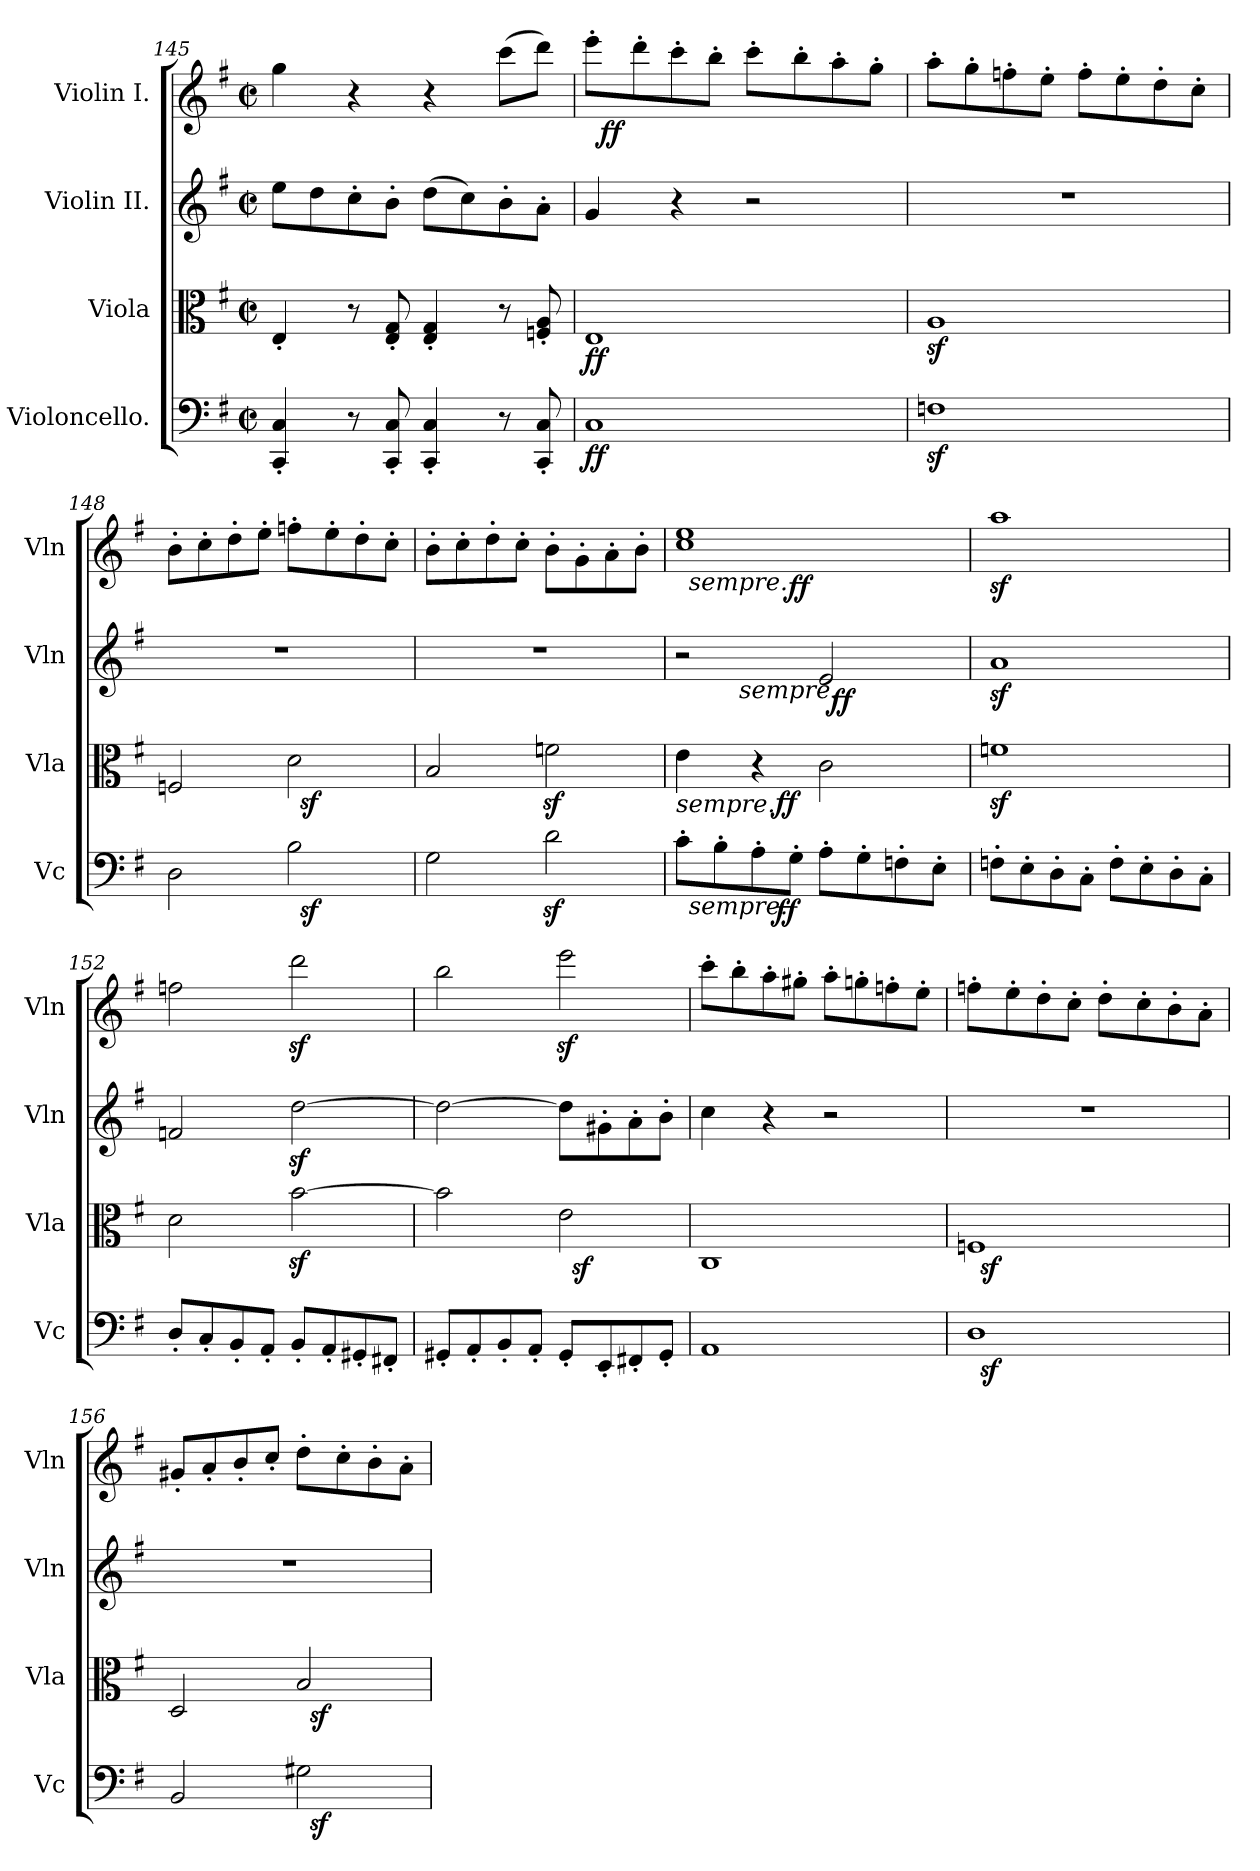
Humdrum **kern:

**kern	**dynam	**kern	**dynam	**kern	**dynam	**kern	**dynam
*part4	*part4	*part3	*part3	*part2	*part2	*part1	*part1
*staff4	*staff4	*staff3	*staff3	*staff2	*staff2	*staff1	*staff1
*I"Violoncello.	*	*I"Viola	*	*I"Violin II.	*	*I"Violin I.	*
*I'Vc	*	*I'Vla	*	*I'Vln	*	*I'Vln	*
*clefF4	*	*clefC3	*	*clefG2	*	*clefG2	*
*k[f#]	*	*k[f#]	*	*k[f#]	*	*k[f#]	*
*e:	*	*e:	*	*e:	*	*e:	*
*M2/2	*	*M2/2	*	*M2/2	*	*M2/2	*
*met(c|)	*	*met(c|)	*	*met(c|)	*	*met(c|)	*
=145	=145	=145	=145	=145	=145	=145	=145
4CC/'< 4C/'<	.	4E'</	.	8ee\L	.	4gg\	.
.	.	.	.	8dd\	.	.	.
8r	.	8r	.	8cc'>\	.	4r	.
8CC/'< 8C/'<	.	8E/'< 8G/'<	.	8b'>\J	.	.	.
4CC/'< 4C/'<	.	4E/'< 4G/'<	.	(8dd\L	.	4r	.
.	.	.	.	8cc\)	.	.	.
8r	.	8r	.	8b'>\	.	(8ccc\L	.
8CC/'< 8C/'<	.	8Fn/'< 8A/'<	.	8a'>\J	.	8ddd\J)	.
=146	=146	=146	=146	=146	=146	=146	=146
!	!LO:DY:b	!	!LO:DY:b	!	!	!	!
*	*	*	*	*	*	*^	*
1C	ff	1E	ff	4g/	.	8eee'>\L	32ryy	.
!	!	!	!	!	!	!	!	!LO:DY:b
.	.	.	.	.	.	.	2ryy	ff
.	.	.	.	.	.	8ddd'>\	.	.
.	.	.	.	4r	.	8ccc'>\	.	.
.	.	.	.	.	.	8bb'>\J	.	.
.	.	.	.	2r	.	8ccc'>\L	.	.
.	.	.	.	.	.	.	4...ryy	.
.	.	.	.	.	.	8bb'>\	.	.
.	.	.	.	.	.	8aa'>\	.	.
.	.	.	.	.	.	8gg'>\J	.	.
*	*	*	*	*	*	*v	*v	*
=147	=147	=147	=147	=147	=147	=147	=147
1Fnz<	.	1Az<	.	1r	.	8aa'>\L	.
.	.	.	.	.	.	8gg'>\	.
.	.	.	.	.	.	8ffn'>\	.
.	.	.	.	.	.	8ee'>\J	.
.	.	.	.	.	.	8ff'>\L	.
.	.	.	.	.	.	8ee'>\	.
.	.	.	.	.	.	8dd'>\	.
.	.	.	.	.	.	8cc'>\J	.
=148	=148	=148	=148	=148	=148	=148	=148
*^	*	*^	*	*	*	*	*
2D\	2ryy	.	2Fn/	2ryy	.	1r	.	8b'>\L	.
.	.	.	.	.	.	.	.	8cc'>\	.
.	.	.	.	.	.	.	.	8dd'>\	.
.	.	.	.	.	.	.	.	8ee'>\J	.
2B\	32ryy	.	2d\	32ryy	.	.	.	8ffn'>\L	.
!	!	!LO:DY:b	!	!	!LO:DY:b	!	!	!	!
.	4...ryy	sf	.	4...ryy	sf	.	.	.	.
.	.	.	.	.	.	.	.	8ee'>\	.
.	.	.	.	.	.	.	.	8dd'>\	.
.	.	.	.	.	.	.	.	8cc'>\J	.
*v	*v	*	*	*	*	*	*	*	*
*	*	*v	*v	*	*	*	*	*
=149	=149	=149	=149	=149	=149	=149	=149
2G\	.	2B/	.	1r	.	8b'>\L	.
.	.	.	.	.	.	8cc'>\	.
.	.	.	.	.	.	8dd'>\	.
.	.	.	.	.	.	8cc'>\J	.
2dz<\	.	2fnz<\	.	.	.	8b'>\L	.
.	.	.	.	.	.	8g'>\	.
.	.	.	.	.	.	8a'>\	.
.	.	.	.	.	.	8b'>\J	.
=150	=150	=150	=150	=150	=150	=150	=150
*^	*	*^	*	*^	*	*^	*
!	!	!	!LO:TX:b:i:t=sempre.	!	!	!	!	!	!	!	!
*	*^	*	*	*	*	*	*^	*	*	*^	*
8c'>\L	4ryy	32ryy	.	4e\	4ryy	.	2r	2ryy	8..ryy	.	1cc 1ee	4.ryy	32ryy	.
!	!	!	!	!	!	!	!	!	!	!	!	!	!LO:TX:b:i:t=sempre.	!
!	!	!LO:TX:b:i:t=sempre.	!	!	!	!	!	!	!	!	!	!	!	!
.	.	2ryy	.	.	.	.	.	.	.	.	.	.	2ryy	.
8B'>\	.	.	.	.	.	.	.	.	.	.	.	.	.	.
!	!	!	!	!	!	!	!	!	!LO:TX:b:i:t=sempre.	!	!	!	!	!
.	.	.	.	.	.	.	.	.	2ryy	.	.	.	.	.
8A'>\	16.ryy	.	.	4r	16.ryy	.	.	.	.	.	.	.	.	.
!	!	!	!LO:DY:b	!	!	!LO:DY:b	!	!	!	!	!	!	!	!
.	2ryy	.	ff	.	2ryy	ff	.	.	.	.	.	.	.	.
!	!	!	!	!	!	!	!	!	!	!	!	!	!	!LO:DY:b
8G'>\J	.	.	.	.	.	.	.	.	.	.	.	2ryy	.	ff
8A'>\L	.	.	.	2c\	.	.	2e/	32ryy	.	.	.	.	.	.
!	!	!	!	!	!	!	!	!	!	!LO:DY:b	!	!	!	!
.	.	4...ryy	.	.	.	.	.	4...ryy	.	ff	.	.	4...ryy	.
8G'>\	.	.	.	.	.	.	.	.	.	.	.	.	.	.
.	.	.	.	.	.	.	.	.	4ryy	.	.	.	.	.
8Fn'>\	.	.	.	.	.	.	.	.	.	.	.	.	.	.
.	8ryy	.	.	.	8ryy	.	.	.	.	.	.	.	.	.
8E'>\J	.	.	.	.	.	.	.	.	.	.	.	8ryy	.	.
.	32ryy	.	.	.	32ryy	.	.	.	32ryy	.	.	.	.	.
*v	*v	*v	*	*	*	*	*v	*v	*v	*	*v	*v	*v	*
*	*	*v	*v	*	*	*	*	*
=151	=151	=151	=151	=151	=151	=151	=151
8Fn'>\L	.	1fnz<	.	1az<	.	1aaz<	.
8E'>\	.	.	.	.	.	.	.
8D'>\	.	.	.	.	.	.	.
8C'>\J	.	.	.	.	.	.	.
8F'>\L	.	.	.	.	.	.	.
8E'>\	.	.	.	.	.	.	.
8D'>\	.	.	.	.	.	.	.
8C'>\J	.	.	.	.	.	.	.
=152	=152	=152	=152	=152	=152	=152	=152
8D'</L	.	2d\	.	2fn/	.	2ffn\	.
8C'</	.	.	.	.	.	.	.
8BB'</	.	.	.	.	.	.	.
8AA'</J	.	.	.	.	.	.	.
8BB'</L	.	[2bz<\	.	[2ddz<\	.	2dddz<\	.
8AA'</	.	.	.	.	.	.	.
8GG#X'</	.	.	.	.	.	.	.
8FF#X'</J	.	.	.	.	.	.	.
!!LO:LB:g=z
=153	=153	=153	=153	=153	=153	=153	=153
*	*	*^	*	*	*	*	*
8GG#X'</L	.	2b\]	2ryy	.	2dd\_	.	2bb\	.
8AA'</	.	.	.	.	.	.	.	.
8BB'</	.	.	.	.	.	.	.	.
8AA'</J	.	.	.	.	.	.	.	.
8GG#'</L	.	2e\	32ryy	.	8dd\L]	.	2eeez<\	.
!	!	!	!	!LO:DY:b	!	!	!	!
.	.	.	4...ryy	sf	.	.	.	.
8EE'</	.	.	.	.	8g#X'>\	.	.	.
8FF#X'</	.	.	.	.	8a'>\	.	.	.
8GG#'</J	.	.	.	.	8b'>\J	.	.	.
*	*	*v	*v	*	*	*	*	*
=154	=154	=154	=154	=154	=154	=154	=154
1AA	.	1C	.	4cc\	.	8ccc'>\L	.
.	.	.	.	.	.	8bb'>\	.
.	.	.	.	4r	.	8aa'>\	.
.	.	.	.	.	.	8gg#X'>\J	.
.	.	.	.	2r	.	8aa'>\L	.
.	.	.	.	.	.	8ggn'>\	.
.	.	.	.	.	.	8ffn'>\	.
.	.	.	.	.	.	8ee'>\J	.
=155	=155	=155	=155	=155	=155	=155	=155
*^	*	*^	*	*	*	*	*
1D	32ryy	.	1Fn	32ryy	.	1r	.	8ffn'>\L	.
!	!	!LO:DY:b	!	!	!LO:DY:b	!	!	!	!
.	2ryy	sf	.	2ryy	sf	.	.	.	.
.	.	.	.	.	.	.	.	8ee'>\	.
.	.	.	.	.	.	.	.	8dd'>\	.
.	.	.	.	.	.	.	.	8cc'>\J	.
.	.	.	.	.	.	.	.	8dd'>\L	.
.	4...ryy	.	.	4...ryy	.	.	.	.	.
.	.	.	.	.	.	.	.	8cc'>\	.
.	.	.	.	.	.	.	.	8b'>\	.
.	.	.	.	.	.	.	.	8a'>\J	.
=156	=156	=156	=156	=156	=156	=156	=156	=156	=156
2BB/	2ryy	.	2D/	2ryy	.	1r	.	8g#X'</L	.
.	.	.	.	.	.	.	.	8a'</	.
.	.	.	.	.	.	.	.	8b'</	.
.	.	.	.	.	.	.	.	8cc'</J	.
2G#X\	32ryy	.	2B/	32ryy	.	.	.	8dd'>\L	.
!	!	!LO:DY:b	!	!	!LO:DY:b	!	!	!	!
.	4...ryy	sf	.	4...ryy	sf	.	.	.	.
.	.	.	.	.	.	.	.	8cc'>\	.
.	.	.	.	.	.	.	.	8b'>\	.
.	.	.	.	.	.	.	.	8a'>\J	.
*v	*v	*	*	*	*	*	*	*	*
*	*	*v	*v	*	*	*	*	*
=	=	=	=	=	=	=	=
*-	*-	*-	*-	*-	*-	*-	*-
